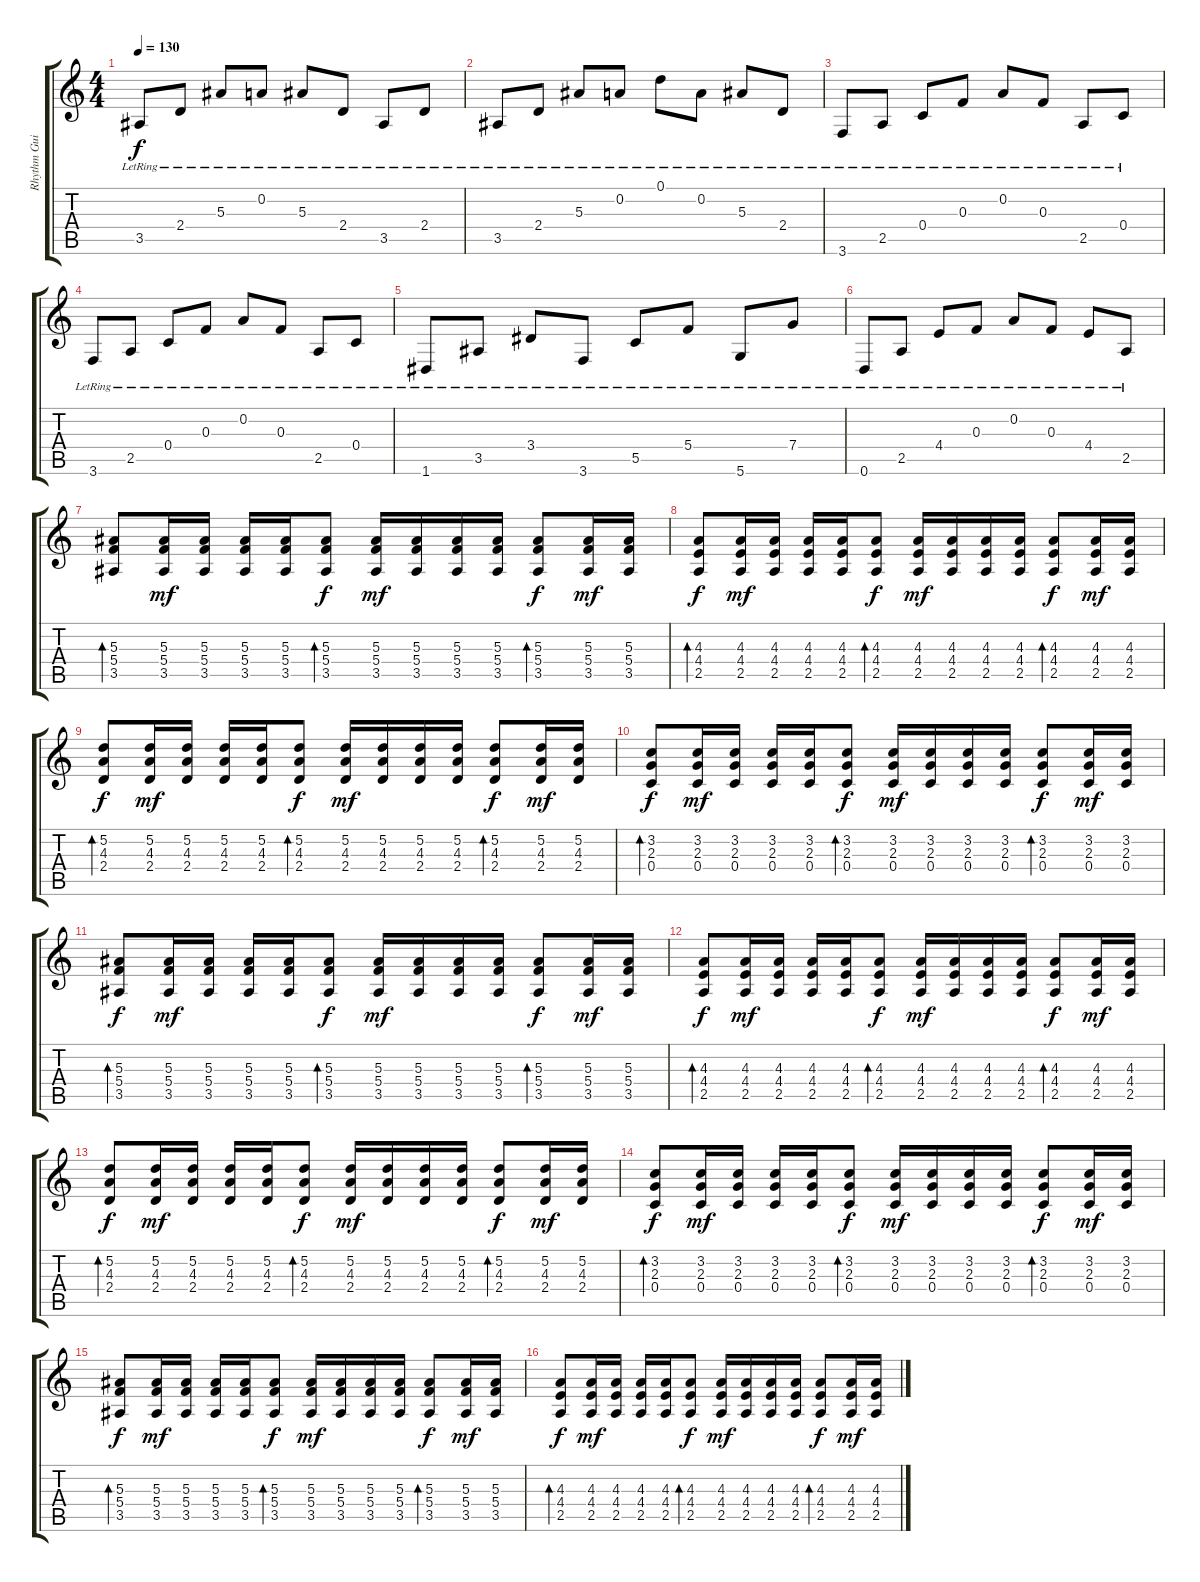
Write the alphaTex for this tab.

\track ("Rhythm Guitar (Acoustic)" "Rhythm Gui") {instrument acousticguitarsteel}
\staff {score tabs}
\tuning (D4 A3 F3 C3 G2 D2) {hide}
\ts (4 4)
\tempo 130
\clef g2
\ks c
3.5{lr}.8{dy f} 2.4{lr}.8 5.3{lr}.8 0.2{lr}.8 5.3{lr}.8 2.4{lr}.8 3.5{lr}.8 2.4{lr}.8 |
3.5{lr}.8 2.4{lr}.8 5.3{lr}.8 0.2{lr}.8 0.1{lr}.8 0.2{lr}.8 5.3{lr}.8 2.4{lr}.8 |
3.6{lr}.8 2.5{lr}.8 0.4{lr}.8 0.3{lr}.8 0.2{lr}.8 0.3{lr}.8 2.5{lr}.8 0.4{lr}.8 |
3.6{lr}.8 2.5{lr}.8 0.4{lr}.8 0.3{lr}.8 0.2{lr}.8 0.3{lr}.8 2.5{lr}.8 0.4{lr}.8 |
1.6{lr}.8 3.5{lr}.8 3.4{lr}.8 3.6{lr}.8 5.5{lr}.8 5.4{lr}.8 5.6{lr}.8 7.4{lr}.8 |
0.6{lr}.8 2.5{lr}.8 4.4{lr}.8 0.3{lr}.8 0.2{lr}.8 0.3{lr}.8 4.4{lr}.8 2.5{lr}.8 |
(5.3 5.4 3.5).8{bd 60} (5.3 5.4 3.5).16{dy mf} (5.3 5.4 3.5).16 (5.3 5.4 3.5).16 (5.3 5.4 3.5).16 (5.3 5.4 3.5).8{bd 60 dy f} (5.3 5.4 3.5).16{dy mf} (5.3 5.4 3.5).16 (5.3 5.4 3.5).16 (5.3 5.4 3.5).16 (5.3 5.4 3.5).8{bd 60 dy f} (5.3 5.4 3.5).16{dy mf} (5.3 5.4 3.5).16 |
(4.3 4.4 2.5).8{bd 60 dy f} (4.3 4.4 2.5).16{dy mf} (4.3 4.4 2.5).16 (4.3 4.4 2.5).16 (4.3 4.4 2.5).16 (4.3 4.4 2.5).8{bd 60 dy f} (4.3 4.4 2.5).16{dy mf} (4.3 4.4 2.5).16 (4.3 4.4 2.5).16 (4.3 4.4 2.5).16 (4.3 4.4 2.5).8{bd 60 dy f} (4.3 4.4 2.5).16{dy mf} (4.3 4.4 2.5).16 |
(5.2 4.3 2.4).8{bd 60 dy f} (5.2 4.3 2.4).16{dy mf} (5.2 4.3 2.4).16 (5.2 4.3 2.4).16 (5.2 4.3 2.4).16 (5.2 4.3 2.4).8{bd 60 dy f} (5.2 4.3 2.4).16{dy mf} (5.2 4.3 2.4).16 (5.2 4.3 2.4).16 (5.2 4.3 2.4).16 (5.2 4.3 2.4).8{bd 60 dy f} (5.2 4.3 2.4).16{dy mf} (5.2 4.3 2.4).16 |
(3.2 2.3 0.4).8{bd 60 dy f} (3.2 2.3 0.4).16{dy mf} (3.2 2.3 0.4).16 (3.2 2.3 0.4).16 (3.2 2.3 0.4).16 (3.2 2.3 0.4).8{bd 60 dy f} (3.2 2.3 0.4).16{dy mf} (3.2 2.3 0.4).16 (3.2 2.3 0.4).16 (3.2 2.3 0.4).16 (3.2 2.3 0.4).8{bd 60 dy f} (3.2 2.3 0.4).16{dy mf} (3.2 2.3 0.4).16 |
(5.3 5.4 3.5).8{bd 60 dy f} (5.3 5.4 3.5).16{dy mf} (5.3 5.4 3.5).16 (5.3 5.4 3.5).16 (5.3 5.4 3.5).16 (5.3 5.4 3.5).8{bd 60 dy f} (5.3 5.4 3.5).16{dy mf} (5.3 5.4 3.5).16 (5.3 5.4 3.5).16 (5.3 5.4 3.5).16 (5.3 5.4 3.5).8{bd 60 dy f} (5.3 5.4 3.5).16{dy mf} (5.3 5.4 3.5).16 |
(4.3 4.4 2.5).8{bd 60 dy f} (4.3 4.4 2.5).16{dy mf} (4.3 4.4 2.5).16 (4.3 4.4 2.5).16 (4.3 4.4 2.5).16 (4.3 4.4 2.5).8{bd 60 dy f} (4.3 4.4 2.5).16{dy mf} (4.3 4.4 2.5).16 (4.3 4.4 2.5).16 (4.3 4.4 2.5).16 (4.3 4.4 2.5).8{bd 60 dy f} (4.3 4.4 2.5).16{dy mf} (4.3 4.4 2.5).16 |
(5.2 4.3 2.4).8{bd 60 dy f} (5.2 4.3 2.4).16{dy mf} (5.2 4.3 2.4).16 (5.2 4.3 2.4).16 (5.2 4.3 2.4).16 (5.2 4.3 2.4).8{bd 60 dy f} (5.2 4.3 2.4).16{dy mf} (5.2 4.3 2.4).16 (5.2 4.3 2.4).16 (5.2 4.3 2.4).16 (5.2 4.3 2.4).8{bd 60 dy f} (5.2 4.3 2.4).16{dy mf} (5.2 4.3 2.4).16 |
(3.2 2.3 0.4).8{bd 60 dy f} (3.2 2.3 0.4).16{dy mf} (3.2 2.3 0.4).16 (3.2 2.3 0.4).16 (3.2 2.3 0.4).16 (3.2 2.3 0.4).8{bd 60 dy f} (3.2 2.3 0.4).16{dy mf} (3.2 2.3 0.4).16 (3.2 2.3 0.4).16 (3.2 2.3 0.4).16 (3.2 2.3 0.4).8{bd 60 dy f} (3.2 2.3 0.4).16{dy mf} (3.2 2.3 0.4).16 |
(5.3 5.4 3.5).8{bd 60 dy f} (5.3 5.4 3.5).16{dy mf} (5.3 5.4 3.5).16 (5.3 5.4 3.5).16 (5.3 5.4 3.5).16 (5.3 5.4 3.5).8{bd 60 dy f} (5.3 5.4 3.5).16{dy mf} (5.3 5.4 3.5).16 (5.3 5.4 3.5).16 (5.3 5.4 3.5).16 (5.3 5.4 3.5).8{bd 60 dy f} (5.3 5.4 3.5).16{dy mf} (5.3 5.4 3.5).16 |
(4.3 4.4 2.5).8{bd 60 dy f} (4.3 4.4 2.5).16{dy mf} (4.3 4.4 2.5).16 (4.3 4.4 2.5).16 (4.3 4.4 2.5).16 (4.3 4.4 2.5).8{bd 60 dy f} (4.3 4.4 2.5).16{dy mf} (4.3 4.4 2.5).16 (4.3 4.4 2.5).16 (4.3 4.4 2.5).16 (4.3 4.4 2.5).8{bd 60 dy f} (4.3 4.4 2.5).16{dy mf} (4.3 4.4 2.5).16
